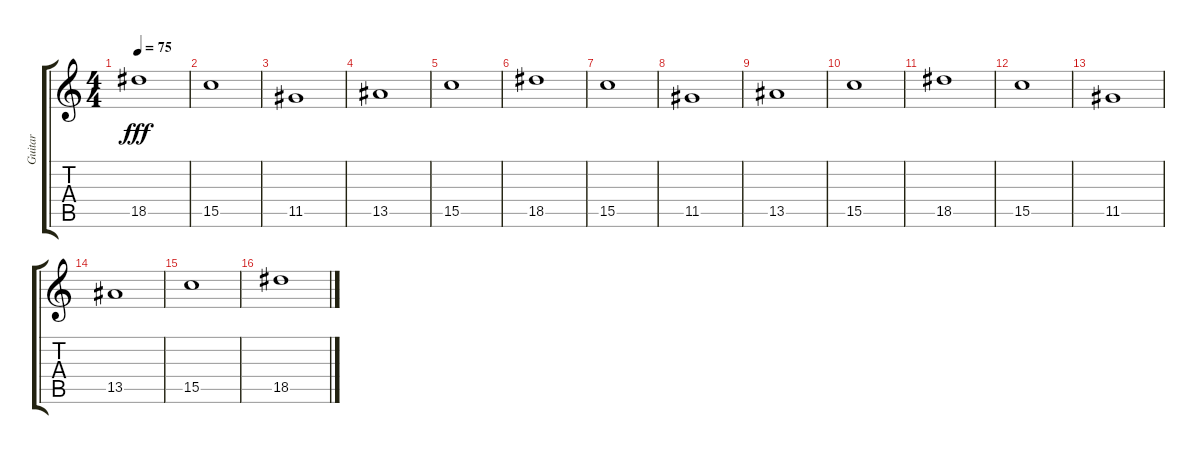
\track ("Guitar" "Guitar") {instrument electricguitarclean}
\staff {score tabs}
\tuning (E4 B3 G3 D3 A2 E2) {hide}
\ts (4 4)
\tempo 75
\clef g2
\ks c
18.5.1{dy fff} |
15.5.1 |
11.5.1 |
13.5.1 |
15.5.1 |
18.5.1 |
15.5.1 |
11.5.1 |
13.5.1 |
15.5.1 |
18.5.1 |
15.5.1 |
11.5.1 |
13.5.1 |
15.5.1 |
18.5.1
